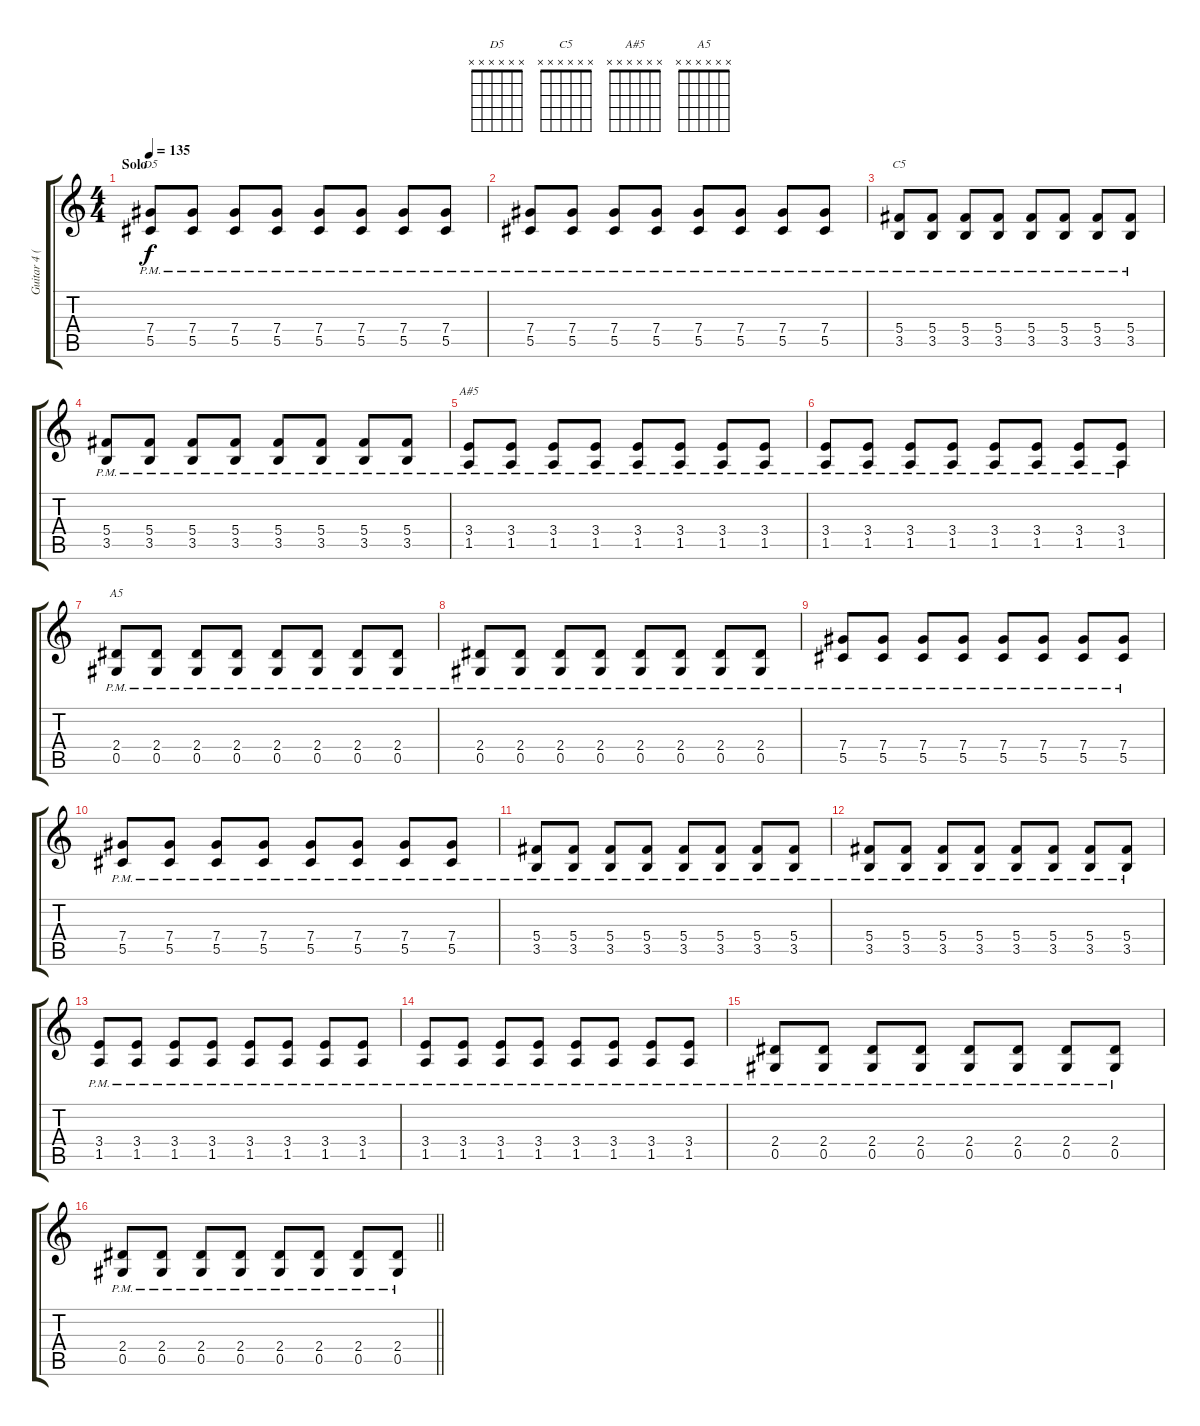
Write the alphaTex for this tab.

\track ("Guitar 4 (Rhythm)" "Guitar 4 (") {instrument electricguitarmuted}
\staff {score tabs}
\tuning (Eb4 Bb3 Gb3 Db3 Ab2 Eb2) {hide}
\chord ("D5" x x x x x x)
\chord ("C5" x x x x x x)
\chord ("A#5" x x x x x x)
\chord ("A5" x x x x x x)
\ts (4 4)
\section ("" "Solo")
\tempo 135
\clef g2
\ks c
(7.4{pm} 5.5{pm}).8{ch "D5" dy f} (7.4{pm} 5.5{pm}).8 (7.4{pm} 5.5{pm}).8 (7.4{pm} 5.5{pm}).8 (7.4{pm} 5.5{pm}).8 (7.4{pm} 5.5{pm}).8 (7.4{pm} 5.5{pm}).8 (7.4{pm} 5.5{pm}).8 |
(7.4{pm} 5.5{pm}).8 (7.4{pm} 5.5{pm}).8 (7.4{pm} 5.5{pm}).8 (7.4{pm} 5.5{pm}).8 (7.4{pm} 5.5{pm}).8 (7.4{pm} 5.5{pm}).8 (7.4{pm} 5.5{pm}).8 (7.4{pm} 5.5{pm}).8 |
(5.4{pm} 3.5{pm}).8{ch "C5"} (5.4{pm} 3.5{pm}).8 (5.4{pm} 3.5{pm}).8 (5.4{pm} 3.5{pm}).8 (5.4{pm} 3.5{pm}).8 (5.4{pm} 3.5{pm}).8 (5.4{pm} 3.5{pm}).8 (5.4{pm} 3.5{pm}).8 |
(5.4{pm} 3.5{pm}).8 (5.4{pm} 3.5{pm}).8 (5.4{pm} 3.5{pm}).8 (5.4{pm} 3.5{pm}).8 (5.4{pm} 3.5{pm}).8 (5.4{pm} 3.5{pm}).8 (5.4{pm} 3.5{pm}).8 (5.4{pm} 3.5{pm}).8 |
(3.4{pm} 1.5{pm}).8{ch "A#5"} (3.4{pm} 1.5{pm}).8 (3.4{pm} 1.5{pm}).8 (3.4{pm} 1.5{pm}).8 (3.4{pm} 1.5{pm}).8 (3.4{pm} 1.5{pm}).8 (3.4{pm} 1.5{pm}).8 (3.4{pm} 1.5{pm}).8 |
(3.4{pm} 1.5{pm}).8 (3.4{pm} 1.5{pm}).8 (3.4{pm} 1.5{pm}).8 (3.4{pm} 1.5{pm}).8 (3.4{pm} 1.5{pm}).8 (3.4{pm} 1.5{pm}).8 (3.4{pm} 1.5{pm}).8 (3.4{pm} 1.5{pm}).8 |
(2.4{pm} 0.5{pm}).8{ch "A5"} (2.4{pm} 0.5{pm}).8 (2.4{pm} 0.5{pm}).8 (2.4{pm} 0.5{pm}).8 (2.4{pm} 0.5{pm}).8 (2.4{pm} 0.5{pm}).8 (2.4{pm} 0.5{pm}).8 (2.4{pm} 0.5{pm}).8 |
(2.4{pm} 0.5{pm}).8 (2.4{pm} 0.5{pm}).8 (2.4{pm} 0.5{pm}).8 (2.4{pm} 0.5{pm}).8 (2.4{pm} 0.5{pm}).8 (2.4{pm} 0.5{pm}).8 (2.4{pm} 0.5{pm}).8 (2.4{pm} 0.5{pm}).8 |
(7.4{pm} 5.5{pm}).8 (7.4{pm} 5.5{pm}).8 (7.4{pm} 5.5{pm}).8 (7.4{pm} 5.5{pm}).8 (7.4{pm} 5.5{pm}).8 (7.4{pm} 5.5{pm}).8 (7.4{pm} 5.5{pm}).8 (7.4{pm} 5.5{pm}).8 |
(7.4{pm} 5.5{pm}).8 (7.4{pm} 5.5{pm}).8 (7.4{pm} 5.5{pm}).8 (7.4{pm} 5.5{pm}).8 (7.4{pm} 5.5{pm}).8 (7.4{pm} 5.5{pm}).8 (7.4{pm} 5.5{pm}).8 (7.4{pm} 5.5{pm}).8 |
(5.4{pm} 3.5{pm}).8 (5.4{pm} 3.5{pm}).8 (5.4{pm} 3.5{pm}).8 (5.4{pm} 3.5{pm}).8 (5.4{pm} 3.5{pm}).8 (5.4{pm} 3.5{pm}).8 (5.4{pm} 3.5{pm}).8 (5.4{pm} 3.5{pm}).8 |
(5.4{pm} 3.5{pm}).8 (5.4{pm} 3.5{pm}).8 (5.4{pm} 3.5{pm}).8 (5.4{pm} 3.5{pm}).8 (5.4{pm} 3.5{pm}).8 (5.4{pm} 3.5{pm}).8 (5.4{pm} 3.5{pm}).8 (5.4{pm} 3.5{pm}).8 |
(3.4{pm} 1.5{pm}).8 (3.4{pm} 1.5{pm}).8 (3.4{pm} 1.5{pm}).8 (3.4{pm} 1.5{pm}).8 (3.4{pm} 1.5{pm}).8 (3.4{pm} 1.5{pm}).8 (3.4{pm} 1.5{pm}).8 (3.4{pm} 1.5{pm}).8 |
(3.4{pm} 1.5{pm}).8 (3.4{pm} 1.5{pm}).8 (3.4{pm} 1.5{pm}).8 (3.4{pm} 1.5{pm}).8 (3.4{pm} 1.5{pm}).8 (3.4{pm} 1.5{pm}).8 (3.4{pm} 1.5{pm}).8 (3.4{pm} 1.5{pm}).8 |
(2.4{pm} 0.5{pm}).8 (2.4{pm} 0.5{pm}).8 (2.4{pm} 0.5{pm}).8 (2.4{pm} 0.5{pm}).8 (2.4{pm} 0.5{pm}).8 (2.4{pm} 0.5{pm}).8 (2.4{pm} 0.5{pm}).8 (2.4{pm} 0.5{pm}).8 |
\barLineRight lightlight
(2.4{pm} 0.5{pm}).8 (2.4{pm} 0.5{pm}).8 (2.4{pm} 0.5{pm}).8 (2.4{pm} 0.5{pm}).8 (2.4{pm} 0.5{pm}).8 (2.4{pm} 0.5{pm}).8 (2.4{pm} 0.5{pm}).8 (2.4{pm} 0.5{pm}).8
